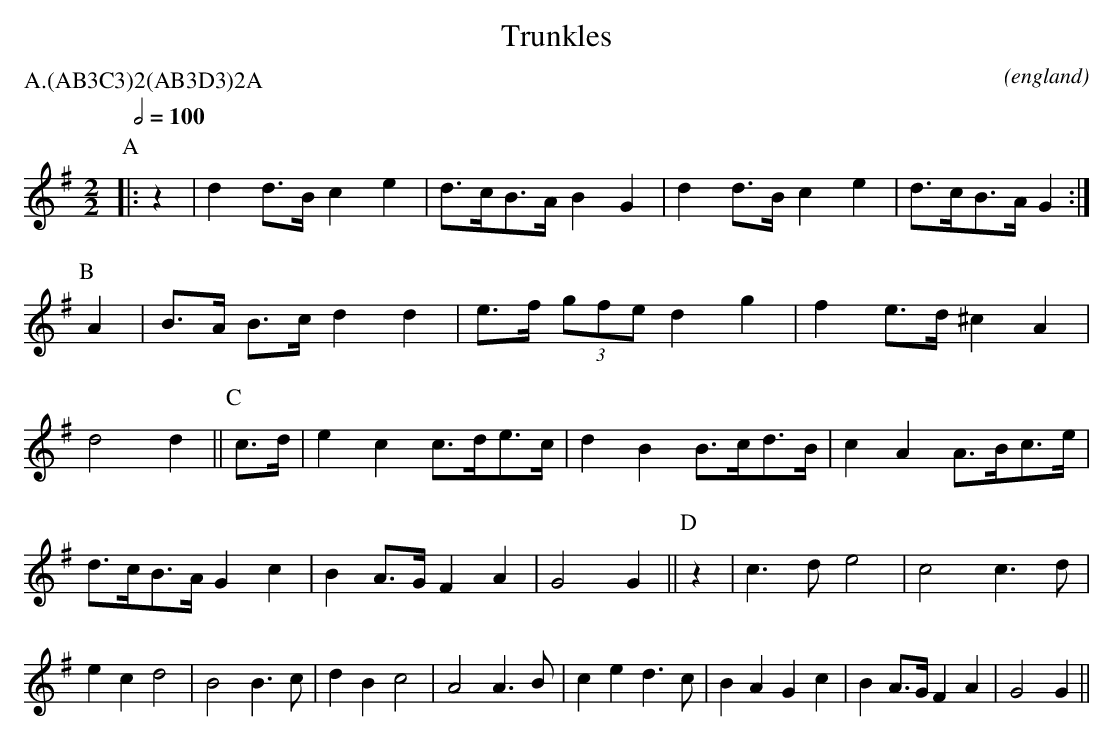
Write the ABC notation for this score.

X:1
T:Trunkles
O:england
M:2/2
C:
P:A.(AB3C3)2(AB3D3)2A
L:1/8
K:G
Q:1/2=100
P:A
|:z2|d2  d>B c2 e2|d>cB>A    B2 G2|d2 d>B  c2 e2|d>cB>A G2:|\
P:B
A2|B>A B>c d2 d2|e>f (3gfe d2 g2|f2 e>d ^c2 A2|d4     d2||\
P:C
c>d|e2  c2  c>de>c|d2  B2    B>cd>B|c2 A2  A>Bc>e|d>cB>A G2 \
c2|B2  A>G F2 A2|G4        G2||\
P:D
z2|c3   d  e4|c4        c3  d|e2 c2  d4|B4     B3 \
c|d2  B2  c4|A4        A3  B|c2 e2  d3 c|B2 A2  G2 \
c2|B2  A>G F2 A2|G4        G2||
